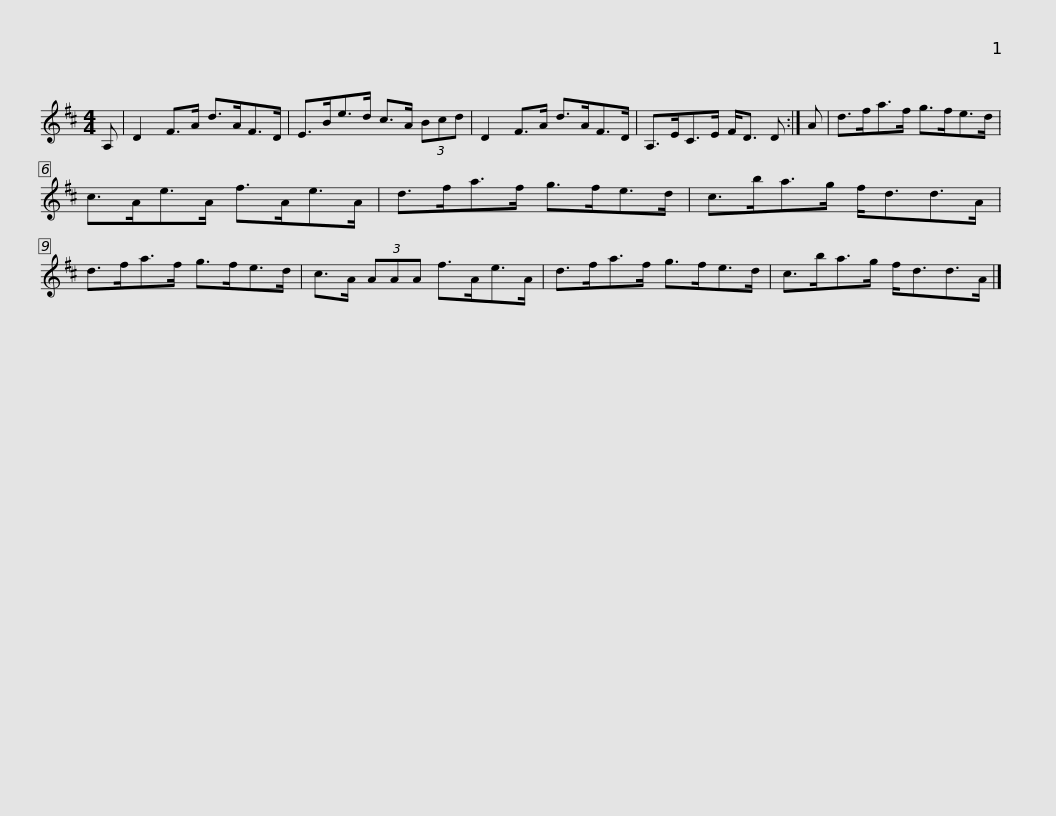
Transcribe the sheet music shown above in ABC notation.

X:1
L:1/8
M:4/4
I:linebreak $
K:D
V:1 treble
V:1
 A, | D2 F>A d>AF>D | E>Be>d c>A (3Bcd | D2 F>A d>AF>D | A,>EC>E F<D D :| %5
 A |$ d>fa>f g>fe>d | c>Ae>A f>Ae>A | d>fa>f g>fe>d | c>ba>g f<dd>A |$ %10
 d>fa>f g>fe>d | c>A (3AAA f>Ae>A | d>fa>f g>fe>d | c>ba>g f<dd>A |] %14
